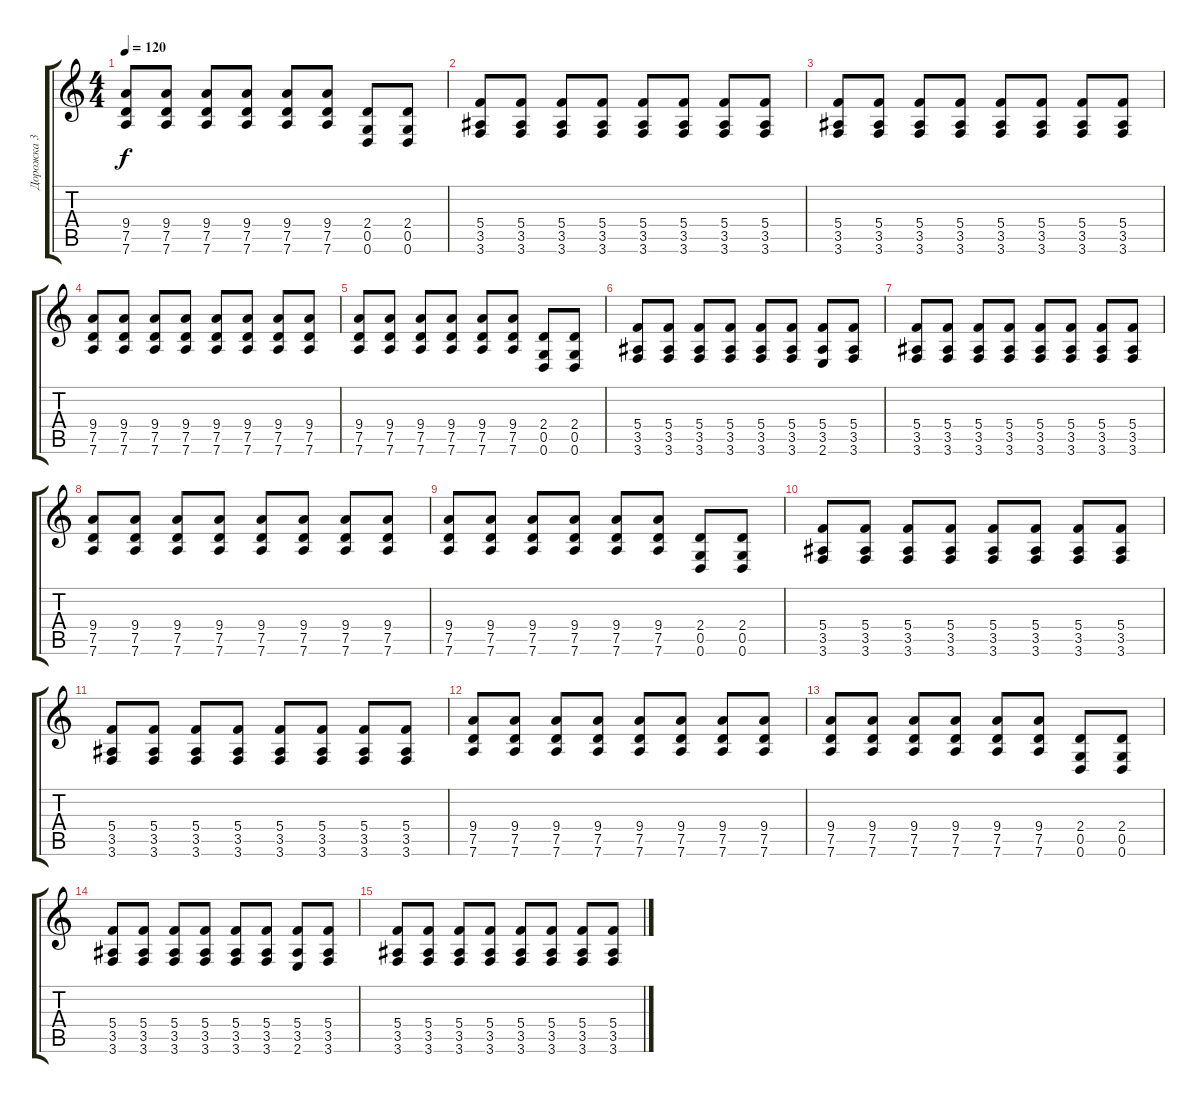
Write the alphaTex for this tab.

\track ("Дорожка 3" "Дорожка 3") {instrument distortionguitar}
\staff {score tabs}
\tuning (D4 A3 F3 C3 G2 D2) {hide}
\ts (4 4)
\tempo 120
\clef g2
\ks c
(9.4 7.5 7.6).8{dy f} (9.4 7.5 7.6).8 (9.4 7.5 7.6).8 (9.4 7.5 7.6).8 (9.4 7.5 7.6).8 (9.4 7.5 7.6).8 (2.4 0.5 0.6).8 (2.4 0.5 0.6).8 |
(5.4 3.5 3.6).8 (5.4 3.5 3.6).8 (5.4 3.5 3.6).8 (5.4 3.5 3.6).8 (5.4 3.5 3.6).8 (5.4 3.5 3.6).8 (5.4 3.5 3.6).8 (5.4 3.5 3.6).8 |
(5.4 3.5 3.6).8 (5.4 3.5 3.6).8 (5.4 3.5 3.6).8 (5.4 3.5 3.6).8 (5.4 3.5 3.6).8 (5.4 3.5 3.6).8 (5.4 3.5 3.6).8 (5.4 3.5 3.6).8 |
(9.4 7.5 7.6).8 (9.4 7.5 7.6).8 (9.4 7.5 7.6).8 (9.4 7.5 7.6).8 (9.4 7.5 7.6).8 (9.4 7.5 7.6).8 (9.4 7.5 7.6).8 (9.4 7.5 7.6).8 |
(9.4 7.5 7.6).8 (9.4 7.5 7.6).8 (9.4 7.5 7.6).8 (9.4 7.5 7.6).8 (9.4 7.5 7.6).8 (9.4 7.5 7.6).8 (2.4 0.5 0.6).8 (2.4 0.5 0.6).8 |
(5.4 3.5 3.6).8 (5.4 3.5 3.6).8 (5.4 3.5 3.6).8 (5.4 3.5 3.6).8 (5.4 3.5 3.6).8 (5.4 3.5 3.6).8 (5.4 3.5 2.6).8 (5.4 3.5 3.6).8 |
(5.4 3.5 3.6).8 (5.4 3.5 3.6).8 (5.4 3.5 3.6).8 (5.4 3.5 3.6).8 (5.4 3.5 3.6).8 (5.4 3.5 3.6).8 (5.4 3.5 3.6).8 (5.4 3.5 3.6).8 |
(9.4 7.5 7.6).8{volume 16} (9.4 7.5 7.6).8 (9.4 7.5 7.6).8 (9.4 7.5 7.6).8 (9.4 7.5 7.6).8 (9.4 7.5 7.6).8 (9.4 7.5 7.6).8 (9.4 7.5 7.6).8 |
(9.4 7.5 7.6).8 (9.4 7.5 7.6).8 (9.4 7.5 7.6).8 (9.4 7.5 7.6).8 (9.4 7.5 7.6).8 (9.4 7.5 7.6).8 (2.4 0.5 0.6).8 (2.4 0.5 0.6).8 |
(5.4 3.5 3.6).8 (5.4 3.5 3.6).8 (5.4 3.5 3.6).8 (5.4 3.5 3.6).8 (5.4 3.5 3.6).8 (5.4 3.5 3.6).8 (5.4 3.5 3.6).8 (5.4 3.5 3.6).8 |
(5.4 3.5 3.6).8 (5.4 3.5 3.6).8 (5.4 3.5 3.6).8 (5.4 3.5 3.6).8 (5.4 3.5 3.6).8 (5.4 3.5 3.6).8 (5.4 3.5 3.6).8 (5.4 3.5 3.6).8 |
(9.4 7.5 7.6).8 (9.4 7.5 7.6).8 (9.4 7.5 7.6).8 (9.4 7.5 7.6).8 (9.4 7.5 7.6).8 (9.4 7.5 7.6).8 (9.4 7.5 7.6).8 (9.4 7.5 7.6).8 |
(9.4 7.5 7.6).8 (9.4 7.5 7.6).8 (9.4 7.5 7.6).8 (9.4 7.5 7.6).8 (9.4 7.5 7.6).8 (9.4 7.5 7.6).8 (2.4 0.5 0.6).8 (2.4 0.5 0.6).8 |
(5.4 3.5 3.6).8 (5.4 3.5 3.6).8 (5.4 3.5 3.6).8 (5.4 3.5 3.6).8 (5.4 3.5 3.6).8 (5.4 3.5 3.6).8 (5.4 3.5 2.6).8 (5.4 3.5 3.6).8 |
(5.4 3.5 3.6).8 (5.4 3.5 3.6).8 (5.4 3.5 3.6).8 (5.4 3.5 3.6).8 (5.4 3.5 3.6).8 (5.4 3.5 3.6).8 (5.4 3.5 3.6).8 (5.4 3.5 3.6).8
